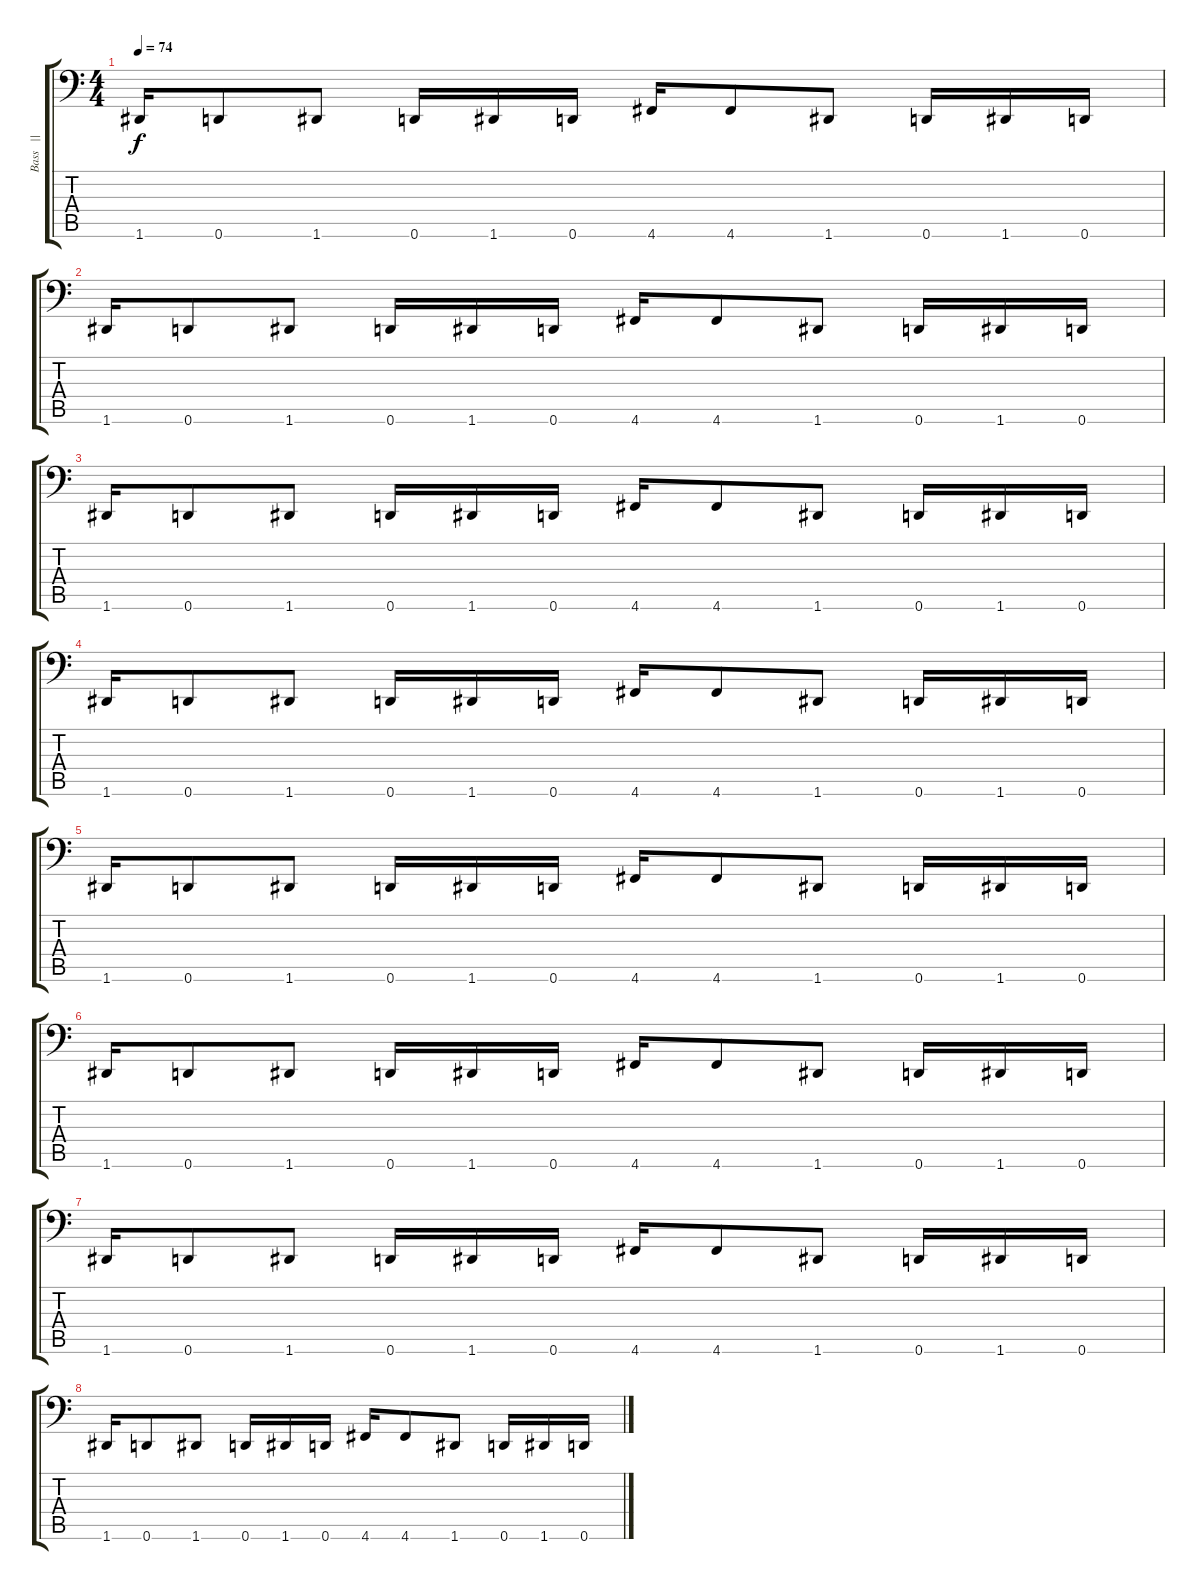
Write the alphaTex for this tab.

\track ("Bass   || SWARM!" "Bass   || ") {instrument electricbasspick}
\staff {score tabs}
\tuning (E3 B2 G2 D2 A1 D1) {hide}
\ts (4 4)
\tempo 74
\clef f4
\ks c
1.6.16{dy f instrument electricbasspick} 0.6.8 1.6.8 0.6.16 1.6.16 0.6.16 4.6.16 4.6.8 1.6.8 0.6.16 1.6.16 0.6.16 |
1.6.16 0.6.8 1.6.8 0.6.16 1.6.16 0.6.16 4.6.16 4.6.8 1.6.8 0.6.16 1.6.16 0.6.16 |
1.6.16 0.6.8 1.6.8 0.6.16 1.6.16 0.6.16 4.6.16 4.6.8 1.6.8 0.6.16 1.6.16 0.6.16 |
1.6.16 0.6.8 1.6.8 0.6.16 1.6.16 0.6.16 4.6.16 4.6.8 1.6.8 0.6.16 1.6.16 0.6.16 |
1.6.16 0.6.8 1.6.8 0.6.16 1.6.16 0.6.16 4.6.16 4.6.8 1.6.8 0.6.16 1.6.16 0.6.16 |
1.6.16 0.6.8 1.6.8 0.6.16 1.6.16 0.6.16 4.6.16 4.6.8 1.6.8 0.6.16 1.6.16 0.6.16 |
1.6.16 0.6.8 1.6.8 0.6.16 1.6.16 0.6.16 4.6.16 4.6.8 1.6.8 0.6.16 1.6.16 0.6.16 |
1.6.16 0.6.8 1.6.8 0.6.16 1.6.16 0.6.16 4.6.16 4.6.8 1.6.8 0.6.16 1.6.16 0.6.16
